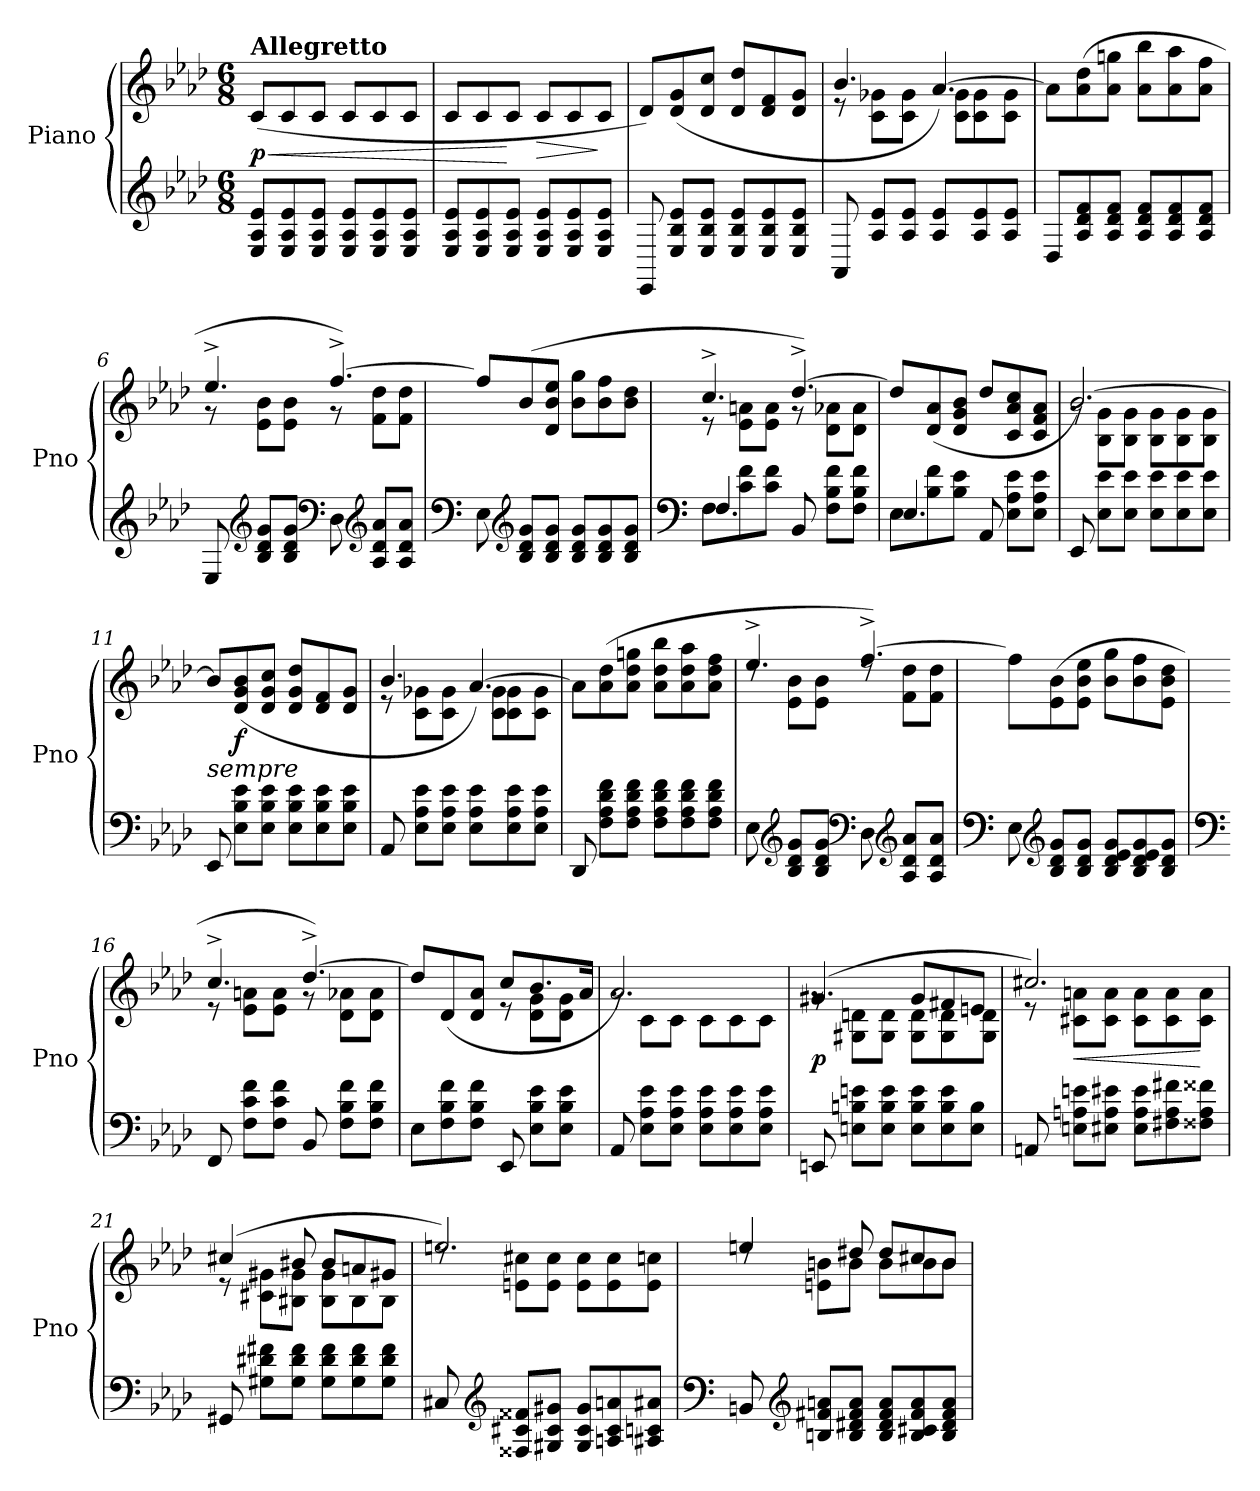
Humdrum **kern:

**kern	**kern	**dynam
*part1	*part1	*part1
*staff2	*staff1	*staff1/2
*I"Piano	*	*
*I'Pno	*	*
*clefG2	*clefG2	*
*k[b-e-a-d-]	*k[b-e-a-d-]	*
*M6/8	*M6/8	*
=1	=1	=1
!	!LO:TX:a:B:t=Allegretto	!
!	!	!LO:HP:b
!	!	!LO:DY:n=1:b
8E-/ 8A-/ 8e-/L	(8c/L	< p
8E-/ 8A-/ 8e-/	8c/	.
8E-/ 8A-/ 8e-/J	8c/J	.
8E-/ 8A-/ 8e-/L	8c/L	.
8E-/ 8A-/ 8e-/	8c/	.
8E-/ 8A-/ 8e-/J	8c/J	.
=2	=2	=2
8E-/ 8A-/ 8e-/L	8c/L	.
8E-/ 8A-/ 8e-/	8c/	.
8E-/ 8A-/ 8e-/J	8c/J	[
!	!	!LO:HP:b
8E-/ 8A-/ 8e-/L	8c/L	>
8E-/ 8A-/ 8e-/	8c/	.
8E-/ 8A-/ 8e-/J	8c/J	]
=3	=3	=3
8EE-/	8d-/L)	.
8E-/ 8B-/ 8e-/L	(8d-/ 8g/	.
8E-/ 8B-/ 8e-/J	8d-/ 8cc/J	.
8E-/ 8B-/ 8e-/L	8d-/ 8dd-/L	.
8E-/ 8B-/ 8e-/	8d-/ 8f/	.
8E-/ 8B-/ 8e-/J	8d-/ 8g/J	.
=4	=4	=4
*	*^	*
8AA-/	4.b-/	8r	.
8A-/ 8e-/L	.	8c\ 8g-X\L	.
8A-/ 8e-/J	.	8c\ 8g-\J	.
8A-/ 8e-/L	[4.a-/)	8c\ 8g-\L	.
8A-/ 8e-/	.	8c\ 8g-\	.
8A-/ 8e-/J	.	8c\ 8g-\J	.
*	*v	*v	*
!!LO:LB:g=z
=5	=5	=5
8D-/L	8a-\L]	.
8A-/ 8d-/ 8f/	(8a-\ 8dd-\	.
8A-/ 8d-/ 8f/J	8a-\ 8ggn\J	.
8A-/ 8d-/ 8f/L	8a-\ 8bb-\L	.
8A-/ 8d-/ 8f/	8a-\ 8aa-\	.
8A-/ 8d-/ 8f/J	8a-\ 8ff\J	.
=6	=6	=6
*	*^	*
8E-/	4.ee-^/	8r	.
*clefG2	*	*	*
8B-/ 8d-/ 8g/L	.	8e-\ 8b-\L	.
8B-/ 8d-/ 8g/J	.	8e-\ 8b-\J	.
*clefF4	*	*	*
8D-\	[4.ff^/)	8r	.
*clefG2	*	*	*
8A-/ 8d-/ 8a-/L	.	8f\ 8dd-\L	.
8A-/ 8d-/ 8a-/J	.	8f\ 8dd-\J	.
*	*v	*v	*
=7	=7	=7
*clefF4	*	*
8E-\	8ff/L]	.
*clefG2	*	*
8B-/ 8d-/ 8g/L	(8b-/	.
8B-/ 8d-/ 8g/J	8d-/ 8b-/ 8ee-/J	.
8B-/ 8d-/ 8g/L	8b-\ 8gg\L	.
8B-/ 8d-/ 8g/	8b-\ 8ff\	.
8B-/ 8d-/ 8g/J	8b-\ 8dd-\J	.
=8	=8	=8
*clefF4	*	*
*^	*^	*
8F\L	4.F/	4.cc^/	8r	.
8c\ 8f\	.	.	8e-\ 8an\L	.
8c\ 8f\J	.	.	8e-\ 8a\J	.
8BB-/	4.ryy	[4.dd-^/)	8r	.
8F\ 8B-\ 8f\L	.	.	8d-\ 8a-X\L	.
8F\ 8B-\ 8f\J	.	.	8d-\ 8a-\J	.
*	*	*v	*v	*
!!LO:LB:g=z
=9	=9	=9	=9
8E-\L	4.E-/	8dd-/L]	.
8B-\ 8f\	.	(>8d-/ 8a-/	.
8B-\ 8e-\J	.	8d-/ 8g/ 8b-/J	.
8AA-/	4.ryy	8dd-/L	.
8E-\ 8A-\ 8e-\L	.	8c/ 8a-/ 8cc/	.
8E-\ 8A-\ 8e-\J	.	8c/ 8f/ 8a-/J	.
*v	*v	*	*
=10	=10	=10
*	*^	*
8EE-/	[2.b-/)	8rg	.
8E-\ 8e-\L	.	8B-\ 8g\L	.
8E-\ 8e-\J	.	8B-\ 8g\J	.
8E-\ 8e-\L	.	8B-\ 8g\L	.
8E-\ 8e-\	.	8B-\ 8g\	.
8E-\ 8e-\J	.	8B-\ 8g\J	.
!!LO:LB:g=z
=11	=11	=11	=11
!LO:TX:a:i:t=sempre	!	!	!
*	*v	*v	*
8EE-/	8b-/L]	.
!	!	!LO:DY:b
8E-\ 8B-\ 8e-\L	(8d-/ 8g/ 8b-/	f
8E-\ 8B-\ 8e-\J	8d-/ 8g/ 8cc/J	.
8E-\ 8B-\ 8e-\L	8d-/ 8g/ 8dd-/L	.
8E-\ 8B-\ 8e-\	8d-/ 8f/	.
8E-\ 8B-\ 8e-\J	8d-/ 8g/J	.
=12	=12	=12
*	*^	*
8AA-/	4.b-/	8r	.
8E-\ 8A-\ 8e-\L	.	8c\ 8g-X\L	.
8E-\ 8A-\ 8e-\J	.	8c\ 8g-\J	.
8E-\ 8A-\ 8e-\L	[4.a-/)	8c\ 8g-\L	.
8E-\ 8A-\ 8e-\	.	8c\ 8g-\	.
8E-\ 8A-\ 8e-\J	.	8c\ 8g-\J	.
*	*v	*v	*
=13	=13	=13
8DD-/	8a-\L]	.
8F\ 8A-\ 8d-\ 8f\L	(8a-\ 8dd-\	.
8F\ 8A-\ 8d-\ 8f\J	8a-\ 8dd-\ 8ggn\J	.
8F\ 8A-\ 8d-\ 8f\L	8a-\ 8dd-\ 8bb-\L	.
8F\ 8A-\ 8d-\ 8f\	8a-\ 8dd-\ 8aa-\	.
8F\ 8A-\ 8d-\ 8f\J	8a-\ 8dd-\ 8ff\J	.
=14	=14	=14
*	*^	*
8E-\	4.ee-^/	8rdd	.
*clefG2	*	*	*
8B-/ 8d-/ 8g/L	.	8e-\ 8b-\L	.
8B-/ 8d-/ 8g/J	.	8e-\ 8b-\J	.
*clefF4	*	*	*
8D-\	[4.ff^/)	8rdd	.
*clefG2	*	*	*
8A-/ 8d-/ 8a-/L	.	8f\ 8dd-\L	.
8A-/ 8d-/ 8a-/J	.	8f\ 8dd-\J	.
*	*v	*v	*
!!LO:LB:g=z
=15	=15	=15
*clefF4	*	*
8E-\	8ff\L]	.
*clefG2	*	*
8B-/ 8d-/ 8g/L	(8e-\ 8b-\	.
8B-/ 8d-/ 8g/J	8e-\ 8b-\ 8ee-\J	.
8B-/ 8d-/ 8e-/ 8g/L	8b-\ 8gg\L	.
8B-/ 8d-/ 8e-/ 8g/	8b-\ 8ff\	.
8B-/ 8d-/ 8g/J	8e-\ 8b-\ 8dd-\J	.
=16	=16	=16
*clefF4	*	*
*	*^	*
8FF/	4.cc^/	8r	.
8F\ 8c\ 8f\L	.	8e-\ 8an\L	.
8F\ 8c\ 8f\J	.	8e-\ 8a\J	.
8BB-/	[4.dd-^/)	8r	.
8F\ 8B-\ 8f\L	.	8d-\ 8a-X\L	.
8F\ 8B-\ 8f\J	.	8d-\ 8a-\J	.
=17	=17	=17	=17
8E-\L	8dd-/L]	4.ryy	.
8F\ 8B-\ 8f\	(8d-/	.	.
8F\ 8B-\ 8f\J	8d-/ 8a-/J	.	.
8EE-/	8cc/L	8r	.
8E-\ 8B-\ 8e-\L	8.b-/	8d-\ 8g\L	.
8E-\ 8B-\ 8e-\J	.	8d-\ 8g\J	.
.	16a-/Jk	.	.
=18	=18	=18	=18
8AA-/	2.a-/)	8rg	.
8E-\ 8A-\ 8e-\L	.	8c\L	.
8E-\ 8A-\ 8e-\J	.	8c\J	.
8E-\ 8A-\ 8e-\L	.	8c\L	.
8E-\ 8A-\ 8e-\	.	8c\	.
8E-\ 8A-\ 8e-\J	.	8c\J	.
!!LO:PB:g=z	!!
=19	=19	=19	=19
!	!	!	!LO:DY:b
8EEn/	(4.g#X/	8rg	p
8En\ 8Bn\ 8en\L	.	8G#X\ 8dn\L	.
8E\ 8B\ 8e\J	.	8G#\ 8d\J	.
8E\ 8B\ 8e\L	8g#/L	8G#\ 8d\L	.
8E\ 8B\ 8e\	8f#X/	8G#\ 8d\	.
8E\ 8B\J	8en/J	8G#\ 8d\J	.
=20	=20	=20	=20
8AAn/	2.cc#X/)	8r	.
!	!	!	!LO:HP:b
8En\ 8An\ 8en\L	.	8c#X\ 8an\L	<
8E#X\ 8A\ 8e#X\J	.	8c#\ 8a\J	.
8E#\ 8A\ 8e#\L	.	8c#\ 8a\L	.
8F#X\ 8A\ 8f#X\	.	8c#\ 8a\	.
8F##X\ 8A\ 8f##X\J	.	8c#\ 8a\J	[
=21	=21	=21	=21
!	!	!	!LO:DY:b
8GG#X/	(4cc#X/	8r	other-dynamics
8G#X\ 8d#X\ 8f#X\L	.	8c#X\ 8g#X\L	.
8G#\ 8d#\ 8f#\J	8b#X/	8B#X\ 8g#\J	.
8G#\ 8d#\ 8f#\L	8b#/L	8B#\ 8g#\L	.
8G#\ 8d#\ 8f#\	8an/	8B#\	.
8G#\ 8d#\ 8f#\J	8g#X/J	8B#\J	.
!!LO:LB:g=z	!!
=22	=22	=22	=22
!	!	!	!LO:DY:b
8C#X/	2.een/)	8rdd	other-dynamics
*clefG2	*	*	*
8F##X/ 8c#X/ 8f##X/L	.	8en\ 8cc#X\L	.
8G#X/ 8c#/ 8g#X/J	.	8e\ 8cc#\J	.
8G#/ 8c#/ 8g#/L	.	8e\ 8cc#\L	.
8An/ 8c#/ 8an/	.	8e\ 8cc#\	.
8A#X/ 8cn/ 8a#X/J	.	8e\ 8ccn\J	.
=23	=23	=23	=23
*clefF4	*	*	*
!	!	!	!LO:DY:b
8BBn/	4een/	8rdd	other-dynamics
*clefG2	*	*	*
8Bn/ 8f#X/ 8an/L	.	8en\ 8bn\L	.
8B/ 8d#X/ 8f#/ 8a/J	8dd#X/	8b\J	.
8B/ 8d#/ 8f#/ 8a/L	8dd#/L	8b\L	.
8B/ 8c#X/ 8f#/ 8a/	8cc#X/	8b\	.
8B/ 8d#/ 8f#/ 8a/J	8b/J	8b\J	.
*	*v	*v	*
=	=	=
*-	*-	*-
